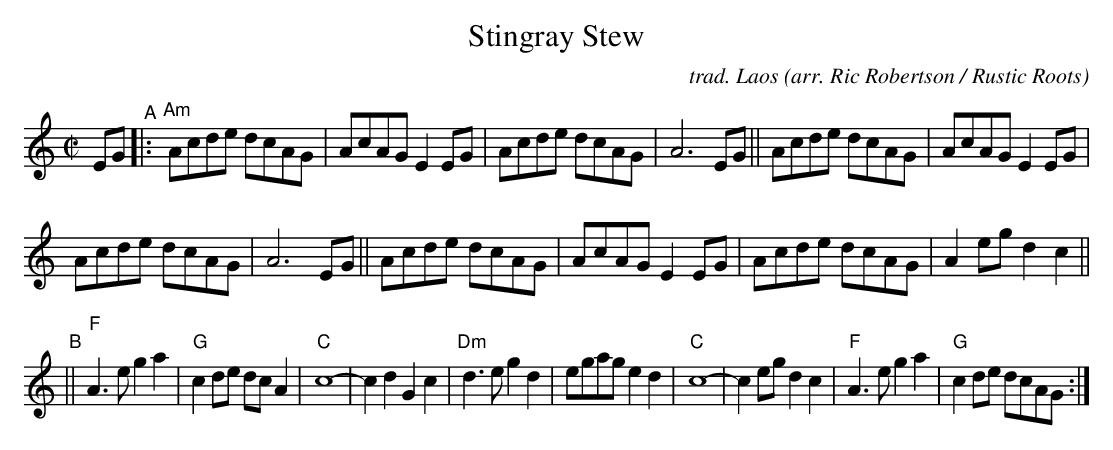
X:1
T: Stingray Stew
C: trad. Laos
O: arr. Ric Robertson / Rustic Roots
M: C|
L: 1/8
K: Am
EG "^A"|: "Am"\
Acde dcAG | AcAG E2EG | Acde dcAG | A6 EG ||\
Acde dcAG | AcAG E2EG |
                        Acde dcAG | A6 EG ||\
Acde dcAG | AcAG E2EG | Acde dcAG | A2eg d2c2 ||
"^B"||\
"F"A3e g2a2 | "G"c2de dcA2 | "C"c8- | c2d2 G2c2 |\
"Dm"d3e g2d2 | egag e2d2 | "C"c8- | c2eg d2c2 |\
"F"A3e g2a2 | "G"c2de dcAG :|
